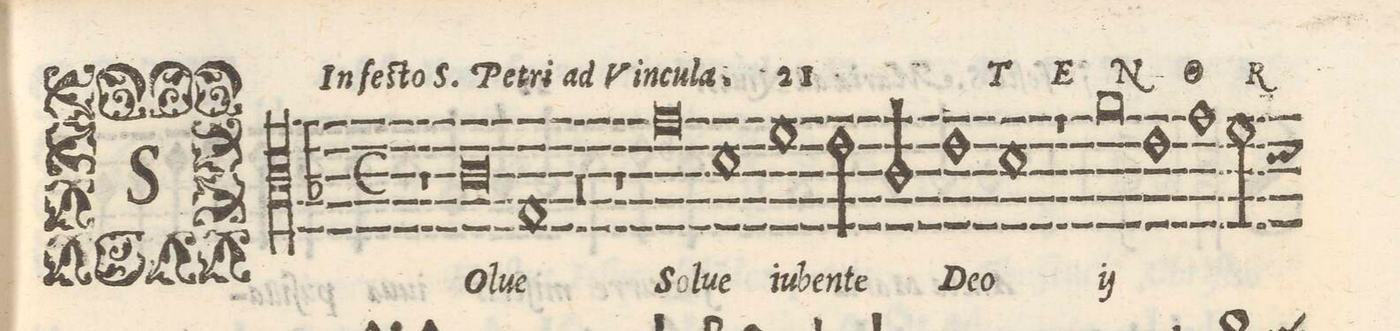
**kern	**text
*I"TENOR	*
*clefC3	*
*k[b-]	*
*met(C)	*
*M2/1	*
1r	.
0c\	SOl-
=2-	=2-
1G/	-ue
=3-	=3-
0r	.
=4-	=4-
1r	.
0g\	Sol-
=5-	=5-
1d\	-ue
=6-	=6-
1f\	iu-
2e\	-ben-
2c/	-te
=7-	=7-
1e\	De-
1d\	-o
=8-	=8-
1r	.
*	*ij
0a\	Sol-
=9-	=9-
1e\	-ue
=10-	=10-
1g\	iu-
2f\	-ben-
*custos:d	*
*-	*-
